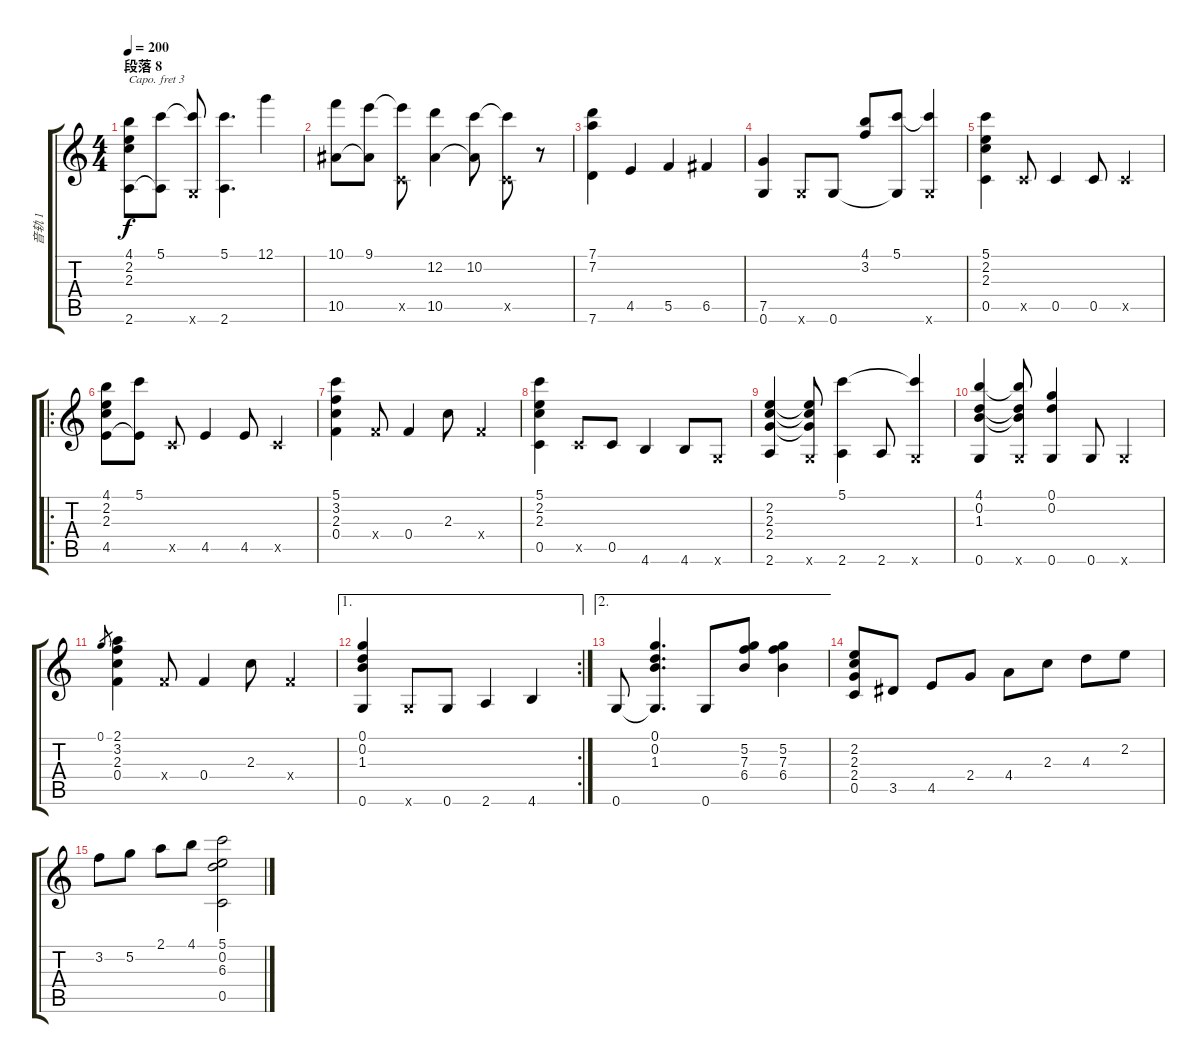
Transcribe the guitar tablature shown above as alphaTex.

\track ("音轨 1" "音轨 1") {instrument acousticguitarsteel}
\staff {score tabs}
\capo 3
\tuning (E4 B3 G3 D3 A2 E2) {hide}
\ts (4 4)
\section ("" "段落 8")
\tempo 200
\clef g2
\ks c
(4.1 2.2 2.3 2.6).8{dy f} (5.1 2.6{t}).8 (5.1{t} 0.6{x}).8 (5.1 2.6).4{d} 12.1.4 |
(10.1 10.5).8 (9.1 10.5{t}).8 (9.1{t} 0.5{x}).8 (12.2 10.5).4 (10.2 10.5{t}).8 (10.2{t} 0.5{x}).8 r.8 |
(7.1 7.2 7.6).4 4.5.4 5.5.4 6.5.4 |
(7.5 0.6).4 0.6{x}.8 0.6.8 (4.1 3.2).8 (5.1 0.6{t}).8 (5.1{t} 0.6{x}).4 |
(5.1 2.2 2.3 0.5).4 0.5{x}.8 0.5.4 0.5.8 0.5{x}.4 |
\ro
(4.1 2.2 2.3 4.5).8 (5.1 4.5{t}).8 0.5{x}.8 4.5.4 4.5.8 0.5{x}.4 |
(5.1 3.2 2.3 0.4).4 0.4{x}.8 0.4.4 2.3.8 0.4{x}.4 |
(5.1 2.2 2.3 0.5).4 0.5{x}.8 0.5.8 4.6.4 4.6.8 0.6{x}.8 |
(2.2 2.3 2.4 2.6).4 (2.2{t} 2.3{t} 2.4{t} 0.6{x}).8 (5.1 2.6).4 2.6.8 (5.1{t} 0.6{x}).4 |
(4.1 0.2 1.3 0.6).4 (4.1{t} 0.2{t} 1.3{t} 0.6{x}).8 (0.1 0.2 0.6).4 0.6.8 0.6{x}.4 |
0.1.8{gr} (2.1 3.2 2.3 0.4).4 0.4{x}.8 0.4.4 2.3.8 0.4{x}.4 |
\ae 1
\rc 2
(0.1 0.2 1.3 0.6).4 0.6{x}.8 0.6.8 2.6.4 4.6.4 |
\ae 2
0.6.8 (0.1 0.2 1.3 0.6{t}).4{d} 0.6.8 (5.2 7.3 6.4).8 (5.2 7.3 6.4).4 |
(2.2 2.3 2.4 0.5).8 3.5.8 4.5.8 2.4.8 4.4.8 2.3.8 4.3.8 2.2.8 |
3.2.8 5.2.8 2.1.8 4.1.8 (5.1 0.2 6.3 0.5).2
